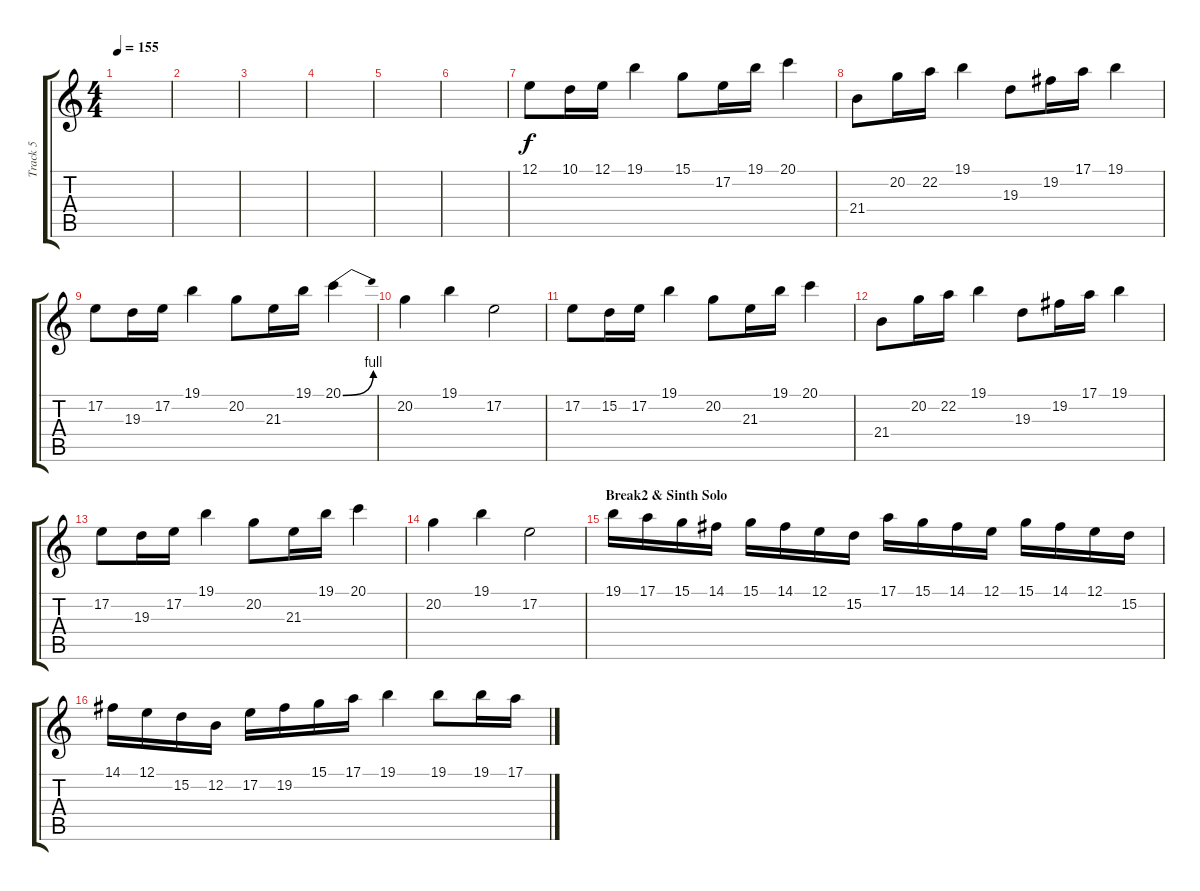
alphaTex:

\track ("Track 5" "Track 5") {instrument lead1square}
\staff {score tabs}
\tuning (E4 B3 G3 D3 A2 E2) {hide}
\ts (4 4)
\tempo 155
\clef g2
\ks c
|
|
|
|
|
|
12.1.8 10.1.16 12.1.16 19.1.4 15.1.8 17.2.16 19.1.16 20.1.4 |
21.4.8 20.2.16 22.2.16 19.1.4 19.3.8 19.2.16 17.1.16 19.1.4 |
17.2.8 19.3.16 17.2.16 19.1.4 20.2.8 21.3.16 19.1.16 20.1{be (bend 0 0 60 4)}.4 |
20.2.4 19.1.4 17.2.2 |
17.2.8 15.2.16 17.2.16 19.1.4 20.2.8 21.3.16 19.1.16 20.1.4 |
21.4.8 20.2.16 22.2.16 19.1.4 19.3.8 19.2.16 17.1.16 19.1.4 |
17.2.8 19.3.16 17.2.16 19.1.4 20.2.8 21.3.16 19.1.16 20.1.4 |
20.2.4 19.1.4 17.2.2 |
\section ("" "Break2 & Sinth Solo")
19.1.16 17.1.16 15.1.16 14.1.16 15.1.16 14.1.16 12.1.16 15.2.16 17.1.16 15.1.16 14.1.16 12.1.16 15.1.16 14.1.16 12.1.16 15.2.16 |
14.1.16 12.1.16 15.2.16 12.2.16 17.2.16 19.2.16 15.1.16 17.1.16 19.1.4 19.1.8 19.1.16 17.1.16
